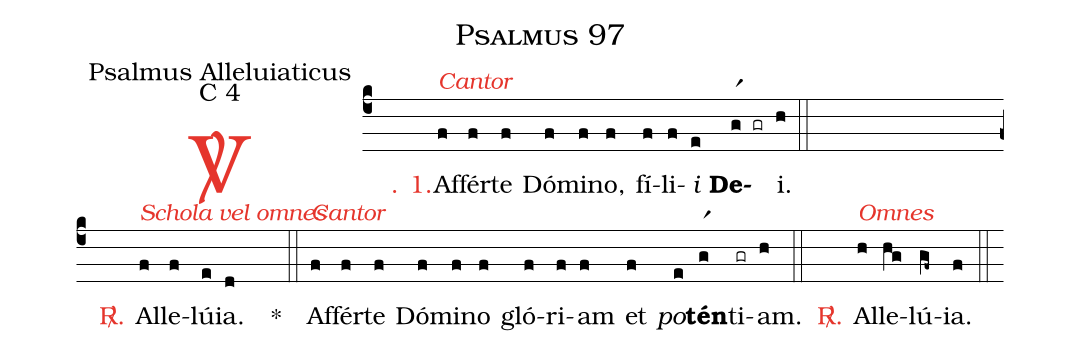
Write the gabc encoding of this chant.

name: Psalmus 97;
office-part: Psalmus Alleluiaticus;
mode: C 4;
%%
(c4)

<c><sp>V/</sp>. 1.</c>() Af<alt>\textcolor{gregoriocolor}{Cantor}</alt>(f)fér(f)te(f) Dó(f)mi(f)no,(f) fí(f)li(f)<i>i</i>(e) <b>De</b>(gr1 gr)i.(h)

(::Z)

<c><sp>R/</sp>.</c>() Al<alt>\textcolor{gregoriocolor}{Schola vel omnes}</alt>(f)le(f)lú(e)ia.(d/[10])

*(::)

Af<alt>\textcolor{gregoriocolor}{Cantor}</alt>(f)fér(f)te(f) Dó(f)mi(f)no(f) gló(f)ri(f)am(f) et(f) <i>po</i>(e)<b>tén</b>(gr1)ti(gr)am.(h)

(::)

<c><sp>R/</sp>.</c>() Al<alt>\textcolor{gregoriocolor}{Omnes}</alt>(h)le(hg)lú(gf~)ia.(f)

(::)
